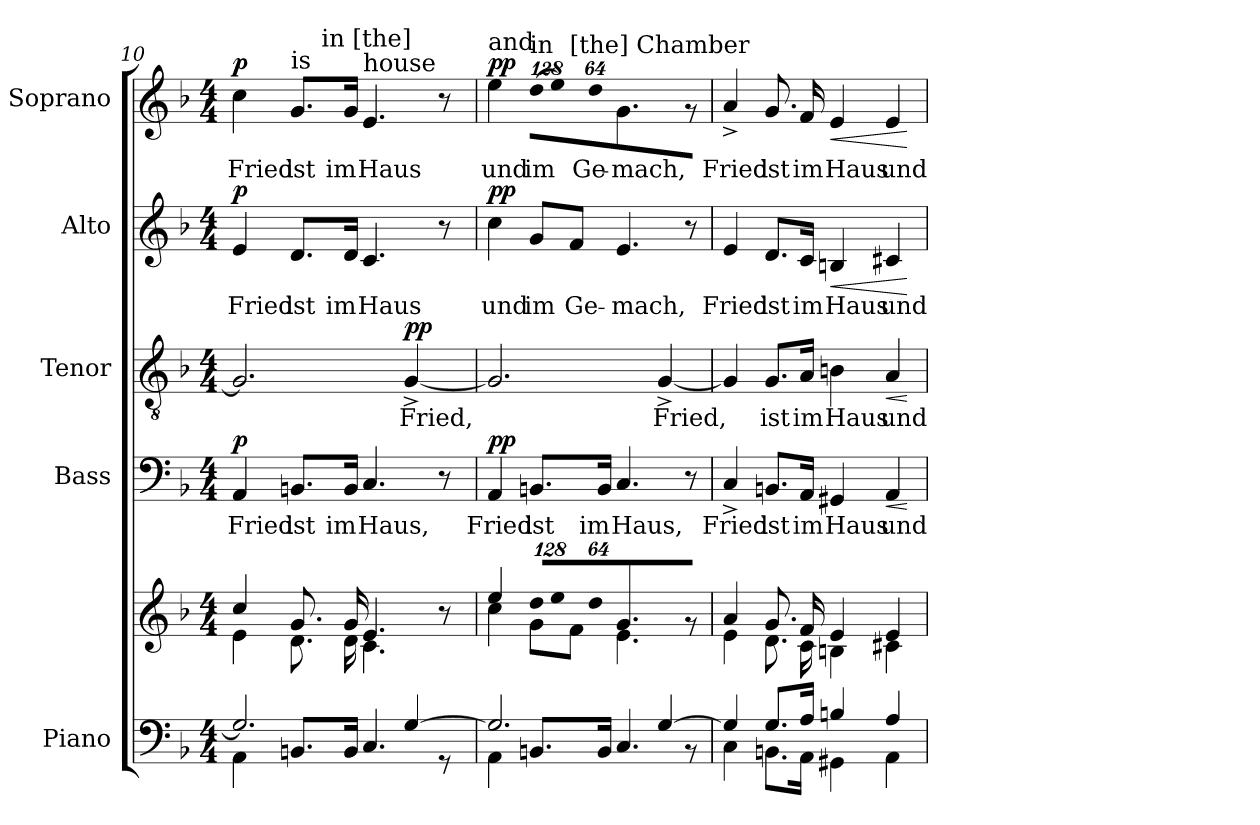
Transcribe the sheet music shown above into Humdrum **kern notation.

**kern	**kern	**kern	**text	**dynam	**kern	**text	**dynam	**kern	**text	**dynam	**kern	**text	**dynam
*part5	*part5	*part4	*part4	*part4	*part3	*part3	*part3	*part2	*part2	*part2	*part1	*part1	*part1
*staff6	*staff5	*staff4	*staff4	*staff4	*staff3	*staff3	*staff3	*staff2	*staff2	*staff2	*staff1	*staff1	*staff1
*I"Piano	*	*I"Bass	*	*	*I"Tenor	*	*	*I"Alto	*	*	*I"Soprano	*	*
*I'Pno.	*	*I'B.	*	*	*I'T.	*	*	*I'A.	*	*	*I'S.	*	*
*clefF4	*clefG2	*clefF4	*	*	*clefGv2	*	*	*clefG2	*	*	*clefG2	*	*
*	*	*	*	*	*ITrd7c12	*	*	*	*	*	*	*	*
*k[b-]	*k[b-]	*k[b-]	*	*	*k[b-]	*	*	*k[b-]	*	*	*k[b-]	*	*
*F:	*F:	*F:	*	*	*F:	*	*	*F:	*	*	*F:	*	*
*M4/4	*M4/4	*M4/4	*	*	*M4/4	*	*	*M4/4	*	*	*M4/4	*	*
=10	=10	=10	=10	=10	=10	=10	=10	=10	=10	=10	=10	=10	=10
*^	*^	*	*	*	*	*	*	*	*	*	*	*	*
!	!	!	!	!	!LO:LY:b:color=#000000	!	!	!	!	!	!	!	!	!	!
*	*	*	*	*^	*	*	*	*	*	*	*	*	*	*	*
!	!	!	!	!	!	!	!	!	!	!	!	!LO:LY:b:color=#000000	!	!	!	!
*	*	*	*	*	*	*	*	*	*	*	*^	*	*	*	*	*
!	!	!	!	!	!	!	!	!	!	!	!	!	!	!	!	!LO:LY:b:color=#000000	!
*	*	*	*	*	*	*	*	*	*	*	*	*	*	*	*^	*	*
2.Gi/]	4AAi\	4cci/	4ei\	4AAi/	2..ryy	Fried	p	2.GGi/]	.	.	4ei/	2..ryy	Fried	p	4cci\	4ryy	Fried	p
!	!	!	!	!	!	!LO:LY:b:color=#000000	!	!	!	!	!	!	!	!	!	!	!	!
!	!	!	!	!	!	!	!	!	!	!	!	!	!LO:LY:b:color=#000000	!	!	!	!	!
!	!	!	!	!	!	!	!	!	!	!	!	!	!	!	!LO:TX:a:t=is	!	!	!
!	!	!	!	!	!	!	!	!	!	!	!	!	!	!	!	!	!LO:LY:b:color=#000000	!
.	8.BBni/L	8.gi/	8.di\	8.BBni/L	.	ist	.	.	.	.	8.di/L	.	ist	.	8.gi/L	16ryy	ist	.
.	.	.	.	.	.	.	.	.	.	.	.	.	.	.	.	32ryy	.	.
.	.	.	.	.	.	.	.	.	.	.	.	.	.	.	.	1024ryy	.	.
!	!	!	!	!	!	!	!	!	!	!	!	!	!	!	!	!LO:TX:a:t=in [the]	!	!
.	.	.	.	.	.	.	.	.	.	.	.	.	.	.	.	2ryy	.	.
!	!	!	!	!	!	!LO:LY:b:color=#000000	!	!	!	!	!	!	!	!	!	!	!	!
!	!	!	!	!	!	!	!	!	!	!	!	!	!LO:LY:b:color=#000000	!	!	!	!	!
!	!	!	!	!	!	!	!	!	!	!	!	!	!	!	!	!	!LO:LY:b:color=#000000	!
.	16BBi/Jk	16gi/	16di\	16BBi/Jk	.	im	.	.	.	.	16di/Jk	.	im	.	16gi/Jk	.	im	.
!	!	!	!	!	!	!LO:LY:b:color=#000000	!	!	!	!	!	!	!	!	!	!	!	!
!	!	!	!	!	!	!	!	!	!	!	!	!	!LO:LY:b:color=#000000	!	!	!	!	!
!	!	!	!	!	!	!	!	!	!	!	!	!	!	!	!LO:TX:a:t=house	!	!	!
!	!	!	!	!	!	!	!	!	!	!	!	!	!	!	!	!	!LO:LY:b:color=#000000	!
.	4.Ci/	4.ei/	4.ci\	4.Ci/	.	Haus,	.	.	.	.	4.ci/	.	Haus	.	4.ei/	.	Haus	.
!	!	!	!	!	!	!	!	!	!LO:LY:b:color=#000000	!	!	!	!	!	!	!	!	!
[4Gi/	.	.	.	.	.	.	.	[4GG^i/	Fried,	pp	.	.	.	.	.	.	.	.
.	.	.	.	.	.	.	.	.	.	.	.	.	.	.	.	8ryy	.	.
.	8r	8r	8ryy	8r	8ryy	.	.	.	.	.	8r	8ryy	.	.	8r	.	.	.
.	.	.	.	.	.	.	.	.	.	.	.	.	.	.	.	64ryy	.	.
.	.	.	.	.	.	.	.	.	.	.	.	.	.	.	.	128...ryy	.	.
=11	=11	=11	=11	=11	=11	=11	=11	=11	=11	=11	=11	=11	=11	=11	=11	=11	=11	=11
!	!	!	!	!	!	!LO:LY:b:color=#000000	!	!	!	!	!	!	!	!	!	!	!	!
!	!	!	!	!	!	!	!	!	!	!	!	!	!LO:LY:b:color=#000000	!	!	!	!	!
!	!	!	!	!	!	!	!	!	!	!	!	!	!	!	!LO:TX:a:t=and	!	!	!
!	!	!	!	!	!	!	!	!	!	!	!	!	!	!	!	!	!LO:LY:b:color=#000000	!
2.Gi/]	4AAi\	4eei/	4cci\	4AAi/	2..ryy	Fried	pp	2.GGi/]	.	.	4cci\	2..ryy	und	pp	4eei\	4.ryy	und	pp
*	*	*Xbrackettup	*	*	*	*	*	*	*	*	*	*	*	*	*	*	*	*
!	!	!LO:N:vis=8	!	!	!	!	!	!	!	!	!	!	!	!	!	!	!	!
!	!	!	!	!	!	!LO:LY:b:color=#000000	!	!	!	!	!	!	!	!	!	!	!	!
!	!	!	!	!	!	!	!	!	!	!	!	!	!LO:LY:b:color=#000000	!	!	!	!	!
*	*	*	*	*	*	*	*	*	*	*	*	*	*	*	*Xbrackettup	*	*	*
!	!	!	!	!	!	!	!	!	!	!	!	!	!	!	!LO:N:vis=8	!	!	!
!	!	!	!	!	!	!	!	!	!	!	!	!	!	!	!LO:TX:a:t=in	!	!	!
!	!	!	!	!	!	!	!	!	!	!	!	!	!	!	!	!	!LO:LY:b:color=#000000	!
.	8.BBni/L	1024%85ddi/L	8gi\L	8.BBni/L	.	ist	.	.	.	.	8gi/L	.	im	.	(1024%85ddi\L	.	im	.
!	!	!LO:N:vis=8	!	!	!	!	!	!	!	!	!	!	!	!	!LO:N:vis=8	!	!	!
.	.	1024%85eei/	.	.	.	.	.	.	.	.	.	.	.	.	1024%85eei\)	.	.	.
!	!	!	!	!	!	!	!	!	!	!	!	!	!	!	!	!LO:TX:a:t=[the] Chamber	!	!
!	!	!	!	!	!	!	!	!	!	!	!	!	!LO:LY:b:color=#000000	!	!	!	!	!
.	.	.	8fi\J	.	.	.	.	.	.	.	8fi/J	.	Ge-	.	.	2ryy	.	.
!	!	!LO:N:vis=8	!	!	!	!	!	!	!	!	!	!	!	!	!LO:N:vis=8	!	!	!
!	!	!	!	!	!	!	!	!	!	!	!	!	!	!	!	!	!LO:LY:b:color=#000000	!
.	.	512%43ddi/J	.	.	.	.	.	.	.	.	.	.	.	.	512%43ddi\J	.	Ge-	.
!	!	!	!	!	!	!LO:LY:b:color=#000000	!	!	!	!	!	!	!	!	!	!	!	!
.	16BBi/Jk	.	.	16BBi/Jk	.	im	.	.	.	.	.	.	.	.	.	.	.	.
!	!	!	!	!	!	!LO:LY:b:color=#000000	!	!	!	!	!	!	!	!	!	!	!	!
!	!	!	!	!	!	!	!	!	!	!	!	!	!LO:LY:b:color=#000000	!	!	!	!	!
!	!	!	!	!	!	!	!	!	!	!	!	!	!	!	!	!	!LO:LY:b:color=#000000	!
.	4.Ci/	4.gi/	4.ei\	4.Ci/	.	Haus,	.	.	.	.	4.ei/	.	-mach,	.	4.gi/	.	-mach,	.
!	!	!	!	!	!	!	!	!	!LO:LY:b:color=#000000	!	!	!	!	!	!	!	!	!
[4Gi/	.	.	.	.	.	.	.	[4GG^i/	Fried,	.	.	.	.	.	.	.	.	.
.	8r	8r	8ryy	8r	8ryy	.	.	.	.	.	8r	8ryy	.	.	8r	8ryy	.	.
*	*	*	*	*	*	*	*	*	*	*	*v	*v	*	*	*	*	*	*
*	*	*	*	*v	*v	*	*	*	*	*	*	*	*	*v	*v	*	*
=12	=12	=12	=12	=12	=12	=12	=12	=12	=12	=12	=12	=12	=12	=12	=12
*	*	*	*	*^	*	*	*	*	*	*^	*	*	*^	*	*
!	!	!	!	!	!	!LO:LY:b:color=#000000	!	!	!	!	!	!	!	!	!	!	!	!
*	*	*	*	*	*	*	*	*	*	*	*v	*v	*	*	*	*	*	*
*	*	*	*	*v	*v	*	*	*	*	*	*	*	*	*v	*v	*	*
*	*	*	*	*^	*	*	*	*	*	*^	*	*	*^	*	*
!	!	!	!	!	!	!	!	!	!	!	!	!	!LO:LY:b:color=#000000	!	!	!	!	!
*	*	*	*	*	*	*	*	*	*	*	*v	*v	*	*	*	*	*	*
*	*	*	*	*v	*v	*	*	*	*	*	*	*	*	*v	*v	*	*
*	*	*	*	*^	*	*	*	*	*	*^	*	*	*^	*	*
!	!	!	!	!	!	!	!	!	!	!	!	!	!	!	!	!	!LO:LY:b:color=#000000	!
*	*	*	*	*	*	*	*	*	*	*	*v	*v	*	*	*	*	*	*
*	*	*	*	*v	*v	*	*	*	*	*	*	*	*	*v	*v	*	*
4Gi/]	4Ci\	4ai/	4ei\	4C^i/	Fried	.	4GGi/]	.	.	4ei/	Fried	.	4a^i/	Fried	.
!	!	!	!	!	!LO:LY:b:color=#000000	!	!	!	!	!	!	!	!	!	!
!	!	!	!	!	!	!	!	!LO:LY:b:color=#000000	!	!	!	!	!	!	!
!	!	!	!	!	!	!	!	!	!	!	!LO:LY:b:color=#000000	!	!	!	!
!	!	!	!	!	!	!	!	!	!	!	!	!	!	!LO:LY:b:color=#000000	!
8.Gi/L	8.BBni\L	8.gi/	8.di\	8.BBni/L	ist	.	8.GGi/L	ist	.	8.di/L	ist	.	8.gi/	ist	.
!	!	!	!	!	!LO:LY:b:color=#000000	!	!	!	!	!	!	!	!	!	!
!	!	!	!	!	!	!	!	!LO:LY:b:color=#000000	!	!	!	!	!	!	!
!	!	!	!	!	!	!	!	!	!	!	!LO:LY:b:color=#000000	!	!	!	!
!	!	!	!	!	!	!	!	!	!	!	!	!	!	!LO:LY:b:color=#000000	!
16Ai/Jk	16AAi\Jk	16fi/	16ci\	16AAi/Jk	im	.	16AAi/Jk	im	.	16ci/Jk	im	.	16fi/	im	.
!	!	!	!	!	!LO:LY:b:color=#000000	!	!	!	!	!	!	!	!	!	!
!	!	!	!	!	!	!	!	!LO:LY:b:color=#000000	!	!	!	!	!	!	!
!	!	!	!	!	!	!	!	!	!	!	!LO:LY:b:color=#000000	!LO:HP:b	!	!	!
!	!	!	!	!	!	!	!	!	!	!	!	!	!	!LO:LY:b:color=#000000	!LO:HP:b
4Bni/	4GG#Xi\	4ei/	4Bni\	4GG#Xi/	Haus	.	4BBni\	Haus	.	4Bni/	Haus	<	4ei/	Haus	<
!	!	!	!	!	!LO:LY:b:color=#000000	!LO:HP:b	!	!	!	!	!	!	!	!	!
!	!	!	!	!	!	!	!	!LO:LY:b:color=#000000	!LO:HP:b	!	!	!	!	!	!
!	!	!	!	!	!	!	!	!	!	!	!LO:LY:b:color=#000000	!	!	!	!
!	!	!	!	!	!	!	!	!	!	!	!	!	!	!LO:LY:b:color=#000000	!
4Ai/	4AAi\	4ei/	4c#Xi\	4AAi/	und	<	4AAi/	und	<	4c#Xi/	und	.	4ei/	und	.
*v	*v	*	*	*	*	*	*	*	*	*	*	*	*	*	*
*	*v	*v	*	*	*	*	*	*	*	*	*	*	*	*
.	.	.	.	[	.	.	[	.	.	[	.	.	[
=	=	=	=	=	=	=	=	=	=	=	=	=	=
*-	*-	*-	*-	*-	*-	*-	*-	*-	*-	*-	*-	*-	*-
